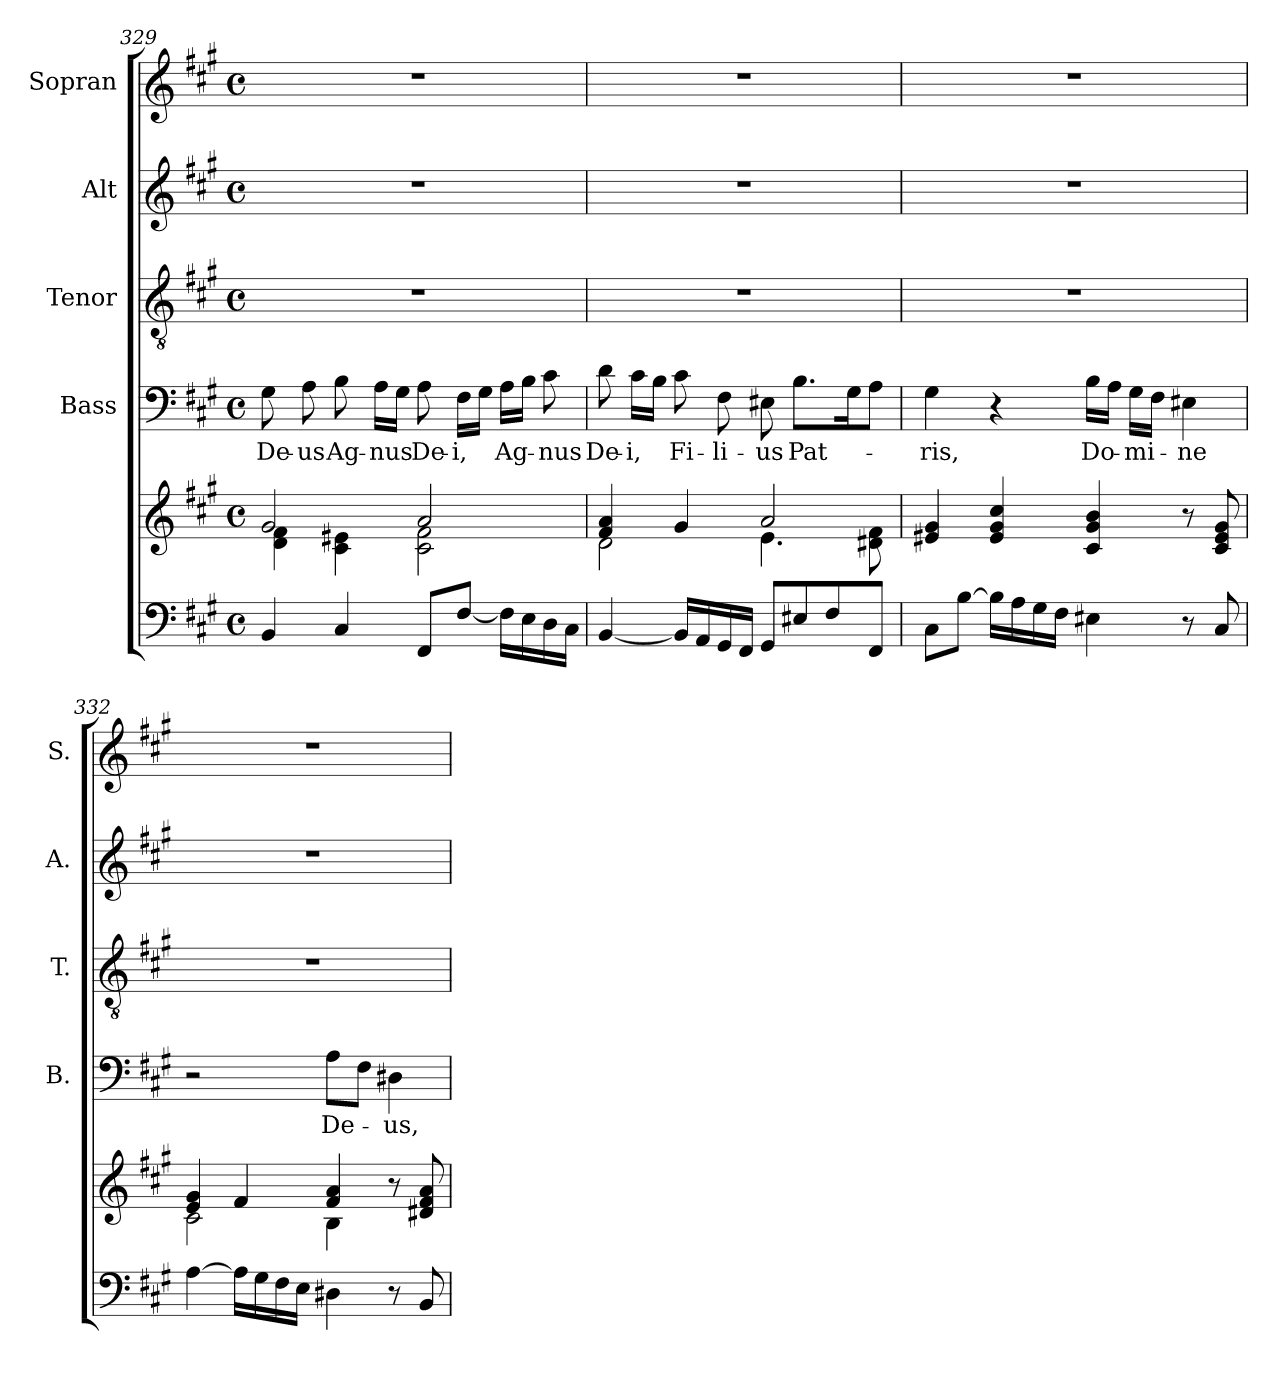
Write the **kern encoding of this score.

**kern	**kern	**kern	**text	**kern	**kern	**kern
*part5	*part5	*part4	*part4	*part3	*part2	*part1
*staff6	*staff5	*staff4	*staff4	*staff3	*staff2	*staff1
*	*	*I"Bass	*	*I"Tenor	*I"Alt	*I"Sopran
*	*	*I'B.	*	*I'T.	*I'A.	*I'S.
*clefF4	*clefG2	*clefF4	*	*clefGv2	*clefG2	*clefG2
*k[f#c#g#]	*k[f#c#g#]	*k[f#c#g#]	*	*k[f#c#g#]	*k[f#c#g#]	*k[f#c#g#]
*A:	*A:	*A:	*	*A:	*A:	*A:
*M4/4	*M4/4	*M4/4	*	*M4/4	*M4/4	*M4/4
*met(c)	*met(c)	*met(c)	*	*met(c)	*met(c)	*met(c)
=329	=329	=329	=329	=329	=329	=329
*	*^	*	*	*	*	*
!	!	!	!	!LO:LY:b	!	!	!
4BB/	2g#/	4d\ 4f#\	8G#\	De-	1r	1r	1r
!	!	!	!	!LO:LY:b	!	!	!
.	.	.	8A\	-us	.	.	.
!	!	!	!	!LO:LY:b	!	!	!
4C#/	.	4c#\ 4e#X\	8B\	Ag-	.	.	.
!	!	!	!	!LO:LY:b	!	!	!
.	.	.	16A\LL	-nus	.	.	.
.	.	.	16G#\JJ	.	.	.	.
!	!	!	!	!LO:LY:b	!	!	!
8FF#/L	2a/	2c#\ 2f#\	8A\	De-	.	.	.
!	!	!	!	!LO:LY:b	!	!	!
[8F#/J	.	.	16F#\LL	-i,	.	.	.
.	.	.	16G#\JJ	.	.	.	.
!	!	!	!	!LO:LY:b	!	!	!
16F#\LL]	.	.	16A\LL	Ag-	.	.	.
16E\	.	.	16B\JJ	.	.	.	.
!	!	!	!	!LO:LY:b	!	!	!
16D\	.	.	8c#\	-nus	.	.	.
16C#\JJ	.	.	.	.	.	.	.
=330	=330	=330	=330	=330	=330	=330	=330
!	!	!	!	!LO:LY:b	!	!	!
[4BB/	4f#/ 4a/	2d\	8d\	De-	1r	1r	1r
!	!	!	!	!LO:LY:b	!	!	!
.	.	.	16c#\LL	-i,	.	.	.
.	.	.	16B\JJ	.	.	.	.
!	!	!	!	!LO:LY:b	!	!	!
16BB/LL]	4g#/	.	8c#\	Fi-	.	.	.
16AA/	.	.	.	.	.	.	.
!	!	!	!	!LO:LY:b	!	!	!
16GG#/	.	.	8F#\	-li-	.	.	.
16FF#/JJ	.	.	.	.	.	.	.
!	!	!	!	!LO:LY:b	!	!	!
8GG#/L	2a/	4.e\	8E#X\	-us	.	.	.
!	!	!	!	!LO:LY:b	!	!	!
8E#X/	.	.	8.B\L	Pat-	.	.	.
8F#/	.	.	.	.	.	.	.
.	.	.	16G#\k	.	.	.	.
8FF#/J	.	8d#X\ 8f#\	8A\J	.	.	.	.
!!LO:LB:g=z
=331	=331	=331	=331	=331	=331	=331	=331
!	!	!	!	!LO:LY:b	!	!	!
*	*v	*v	*	*	*	*	*
8C#\L	4e#X/ 4g#/	4G#\	-ris,	1r	1r	1r
[8B\J	.	.	.	.	.	.
16B\LL]	4e#/ 4g#/ 4cc#/	4r	.	.	.	.
16A\	.	.	.	.	.	.
16G#\	.	.	.	.	.	.
16F#\JJ	.	.	.	.	.	.
!	!	!	!LO:LY:b	!	!	!
4E#X\	4c#/ 4g#/ 4b/	16B\LL	Do-	.	.	.
.	.	16A\JJ	.	.	.	.
!	!	!	!LO:LY:b	!	!	!
.	.	16G#\LL	-mi-	.	.	.
.	.	16F#\JJ	.	.	.	.
!	!	!	!LO:LY:b	!	!	!
8r	8r	4E#X\	-ne	.	.	.
8C#/	8c#/ 8e#/ 8g#/	.	.	.	.	.
=332	=332	=332	=332	=332	=332	=332
*	*^	*	*	*	*	*
[4A\	4e/ 4g#/	2c#\	2r	.	1r	1r	1r
16A\LL]	4f#/	.	.	.	.	.	.
16G#\	.	.	.	.	.	.	.
16F#\	.	.	.	.	.	.	.
16E\JJ	.	.	.	.	.	.	.
!	!	!	!	!LO:LY:b	!	!	!
4D#X\	4f#/ 4a/	4B\	8A\L	De-	.	.	.
.	.	.	8F#\J	.	.	.	.
!	!	!	!	!LO:LY:b	!	!	!
8r	8r	4ryy	4D#X\	-us,	.	.	.
8BB/	8d#X/ 8f#/ 8a/	.	.	.	.	.	.
*	*v	*v	*	*	*	*	*
=	=	=	=	=	=	=
*-	*-	*-	*-	*-	*-	*-
